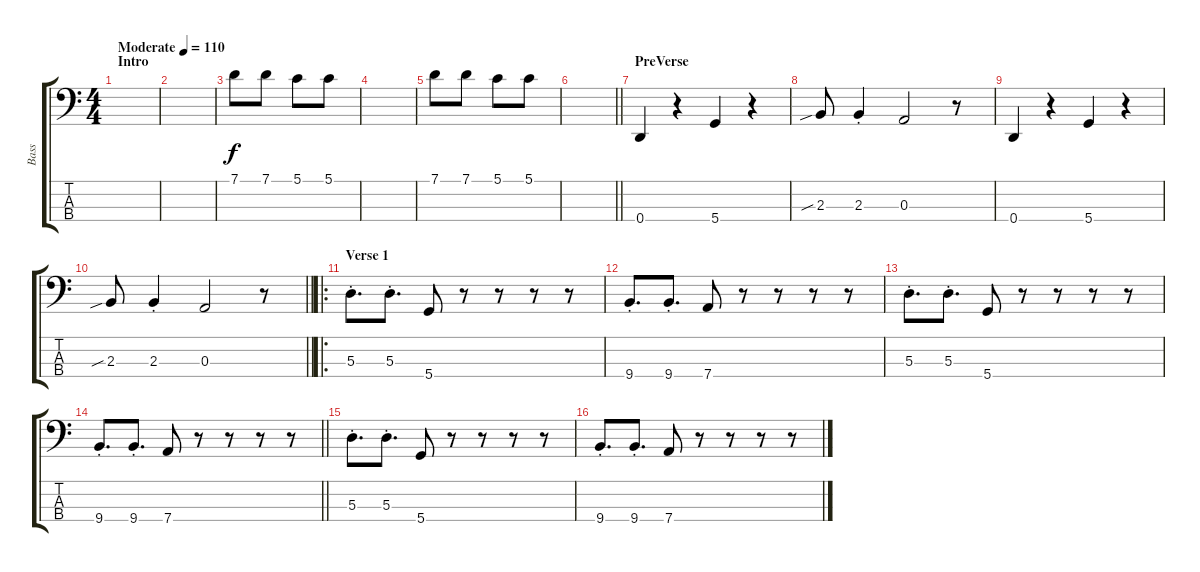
\track ("Bass" "Bass") {instrument slapbass2}
\staff {score tabs}
\tuning (G2 D2 A1 D1) {hide}
\ts (4 4)
\section ("" "Intro")
\tempo (110 "Moderate")
\clef f4
\ks c
|
|
7.1.8 7.1.8 5.1.8 5.1.8 |
|
7.1.8 7.1.8 5.1.8 5.1.8 |
\barLineRight lightlight
|
\section ("" "PreVerse")
0.4.4 r.4 5.4.4 r.4 |
2.3{sib}.8 2.3{st}.4 0.3.2 r.8 |
0.4.4 r.4 5.4.4 r.4 |
\barLineRight lightlight
2.3{sib}.8 2.3{st}.4 0.3.2 r.8 |
\ro
\section ("" "Verse 1")
5.3{st}.8{d} 5.3{st}.8{d} 5.4.8 r.8 r.8 r.8 r.8 |
9.4{st}.8{d} 9.4{st}.8{d} 7.4.8 r.8 r.8 r.8 r.8 |
5.3{st}.8{d} 5.3{st}.8{d} 5.4.8 r.8 r.8 r.8 r.8 |
\barLineRight lightlight
9.4{st}.8{d} 9.4{st}.8{d} 7.4.8 r.8 r.8 r.8 r.8 |
5.3{st}.8{d} 5.3{st}.8{d} 5.4.8 r.8 r.8 r.8 r.8 |
9.4{st}.8{d} 9.4{st}.8{d} 7.4.8 r.8 r.8 r.8 r.8
